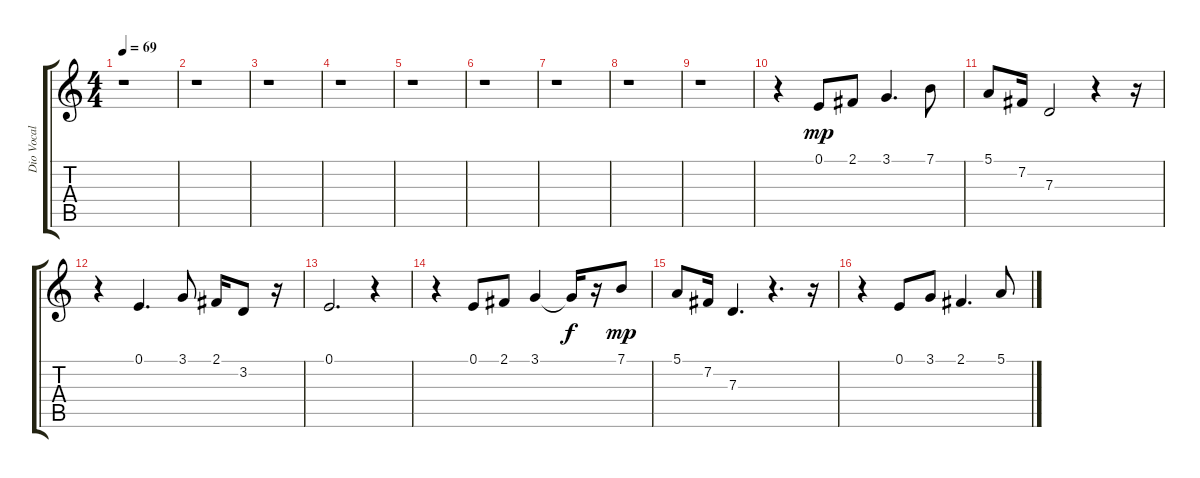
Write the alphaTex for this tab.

\track ("Dio Vocal" "Dio Vocal") {instrument pad3polysynth}
\staff {score tabs}
\tuning (E4 B3 G3 D3 A2 E2) {hide}
\ts (4 4)
\tempo 69
\clef g2
\ks c
r.1{dy mp instrument pad3polysynth} |
r.1 |
r.1 |
r.1 |
r.1 |
r.1 |
r.1 |
r.1 |
r.1 |
r.4 0.1.8 2.1.8 3.1.4{d} 7.1.8 |
5.1.8 7.2.16 7.3.2 r.4 r.16 |
r.4 0.1.4{d} 3.1.8 2.1.16 3.2.8 r.16 |
0.1.2{d} r.4 |
r.4 0.1.8 2.1.8 3.1.4 3.1{t}.16{dy f} r.16 7.1.8{dy mp} |
5.1.8 7.2.16 7.3.4{d} r.4{d} r.16 |
r.4 0.1.8 3.1.8 2.1.4{d} 5.1.8
